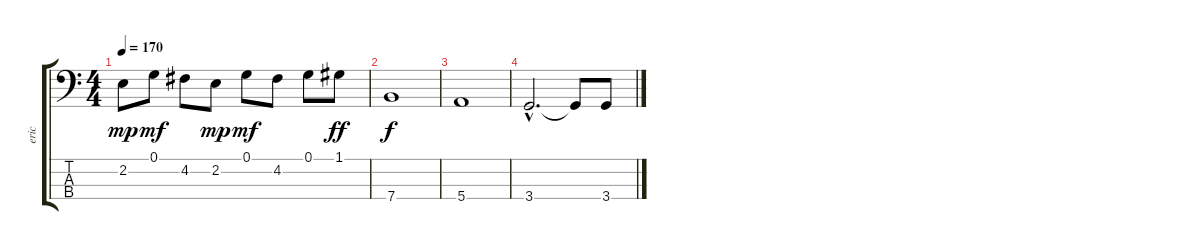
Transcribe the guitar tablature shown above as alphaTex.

\track ("eric" "eric") {instrument electricbassfinger}
\staff {score tabs}
\tuning (G2 D2 A1 E1) {hide}
\ts (4 4)
\tempo 170
\clef f4
\ks c
2.2.8{dy mp} 0.1.8{dy mf} 4.2.8 2.2.8{dy mp} 0.1.8{dy mf} 4.2.8 0.1.8 1.1.8{dy ff} |
7.4.1{dy f} |
5.4.1 |
3.4{hac}.2{d} 3.4{t}.8 3.4.8
